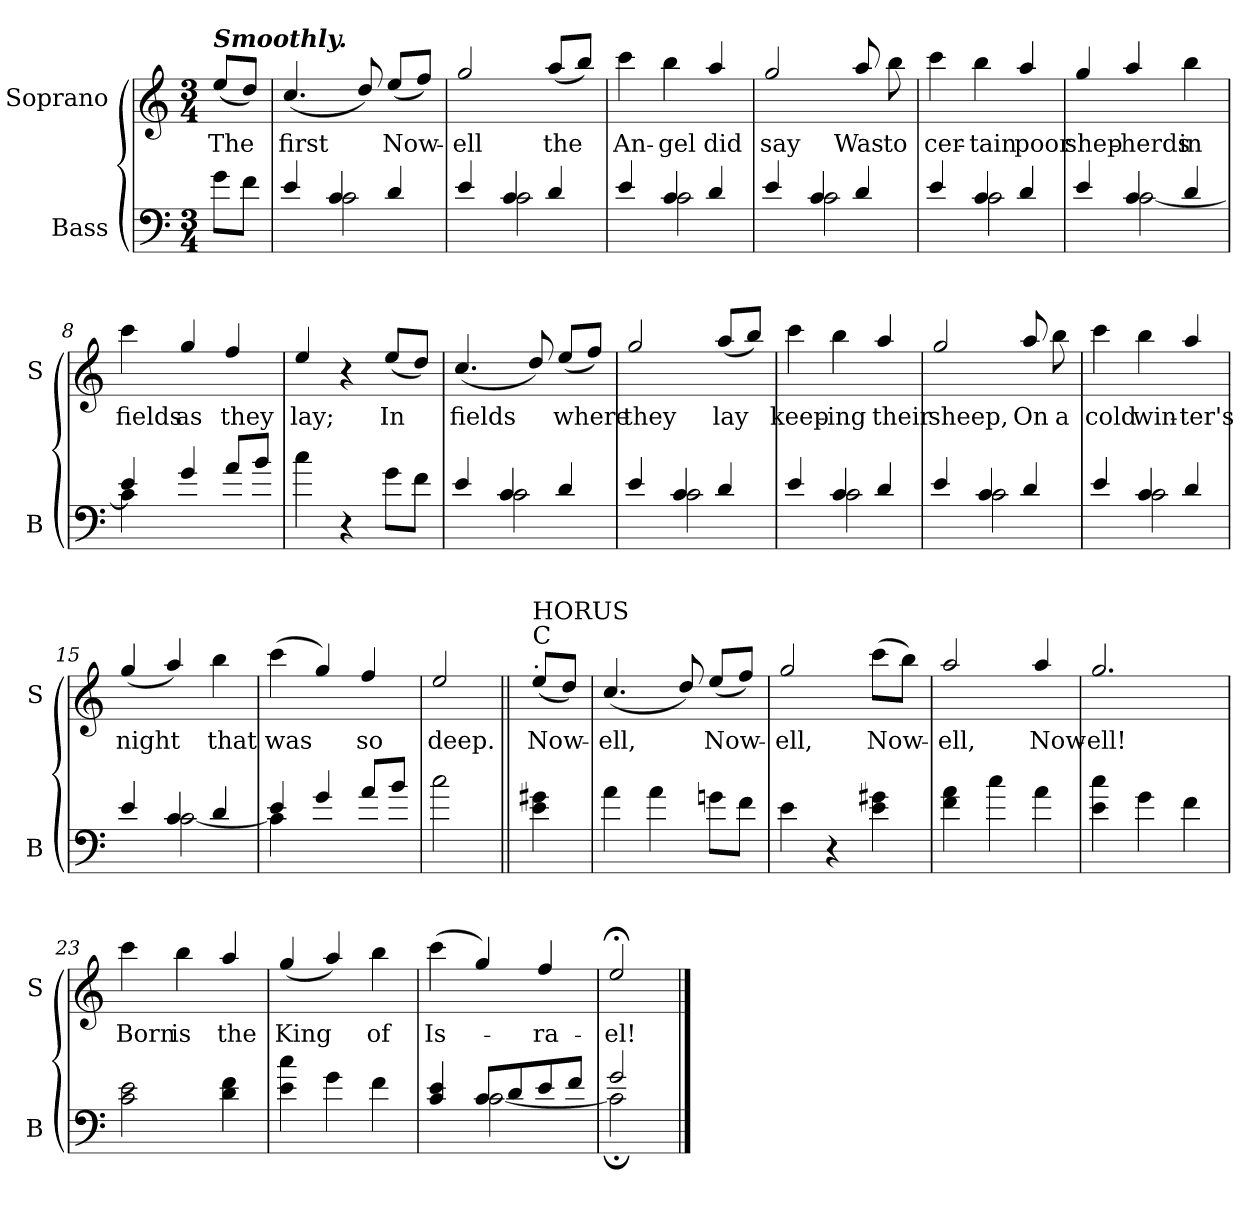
**kern	**kern	**text
*part2	*part1	*part1
*staff2	*staff1	*staff1
*I"Bass	*I"Soprano	*
*I'B	*I'S	*
*clefF4	*clefG2	*
*ITrd7c12	*ITrd7c12	*
*k[]	*k[]	*
*C:	*C:	*
*M3/4	*M3/4	*
=1	=1	=1
!	!LO:TX:a:Bi:t=Smoothly.	!
!	!	!LO:LY:b
8G\L	(<8e/L	The
8F\J	8d/J)	.
=2	=2	=2
*^	*	*
!	!	!	!LO:LY:b
4E/	4ryy	(<4.c/	first
4C/	2C\	.	.
.	.	8d/)	.
!	!	!	!LO:LY:b
4D/	.	(<8e/L	Now-
.	.	8f/J)	.
=3	=3	=3	=3
!	!	!	!LO:LY:b
4E/	4ryy	2g/	-ell
4C/	2C\	.	.
!	!	!	!LO:LY:b
4D/	.	(<8a/L	the
.	.	8b/J)	.
=4	=4	=4	=4
!	!	!	!LO:LY:b
4E/	4ryy	4cc\	An-
!	!	!	!LO:LY:b
4C/	2C\	4b\	-gel
!	!	!	!LO:LY:b
4D/	.	4a/	did
=5	=5	=5	=5
!	!	!	!LO:LY:b
4E/	4ryy	2g/	say
4C/	2C\	.	.
!	!	!	!LO:LY:b
4D/	.	8a/	Was
!	!	!	!LO:LY:b
.	.	8b\	to
=6	=6	=6	=6
!	!	!	!LO:LY:b
4E/	4ryy	4cc\	cer-
!	!	!	!LO:LY:b
4C/	2C\	4b\	-tain
!	!	!	!LO:LY:b
4D/	.	4a/	poor
=7	=7	=7	=7
!	!	!	!LO:LY:b
4E/	4ryy	4g/	shep-
!	!	!	!LO:LY:b
4C/	[<2C\	4a/	-herds
!	!	!	!LO:LY:b
4D/	.	4b\	in
=8	=8	=8	=8
!	!	!	!LO:LY:b
4E/	4C\]	4cc\	fields
!	!	!	!LO:LY:b
4G/	2ryy	4g/	as
!	!	!	!LO:LY:b
8A/L	.	4f/	they
8B/J	.	.	.
*v	*v	*	*
=9	=9	=9
!	!	!LO:LY:b
4c\	4e/	lay;
4r	4r	.
!	!	!LO:LY:b
8G\L	(<8e/L	In
8F\J	8d/J)	.
!!LO:LB:g=z
=10	=10	=10
*^	*	*
!	!	!	!LO:LY:b
4E/	4ryy	(<4.c/	fields
4C/	2C\	.	.
.	.	8d/)	.
!	!	!	!LO:LY:b
4D/	.	(<8e/L	where
.	.	8f/J)	.
=11	=11	=11	=11
!	!	!	!LO:LY:b
4E/	4ryy	2g/	they
4C/	2C\	.	.
!	!	!	!LO:LY:b
4D/	.	(<8a/L	lay
.	.	8b/J)	.
=12	=12	=12	=12
!	!	!	!LO:LY:b
4E/	4ryy	4cc\	keep-
!	!	!	!LO:LY:b
4C/	2C\	4b\	-ing
!	!	!	!LO:LY:b
4D/	.	4a/	their
=13	=13	=13	=13
!	!	!	!LO:LY:b
4E/	4ryy	2g/	sheep,
4C/	2C\	.	.
!	!	!	!LO:LY:b
4D/	.	8a/	On
!	!	!	!LO:LY:b
.	.	8b\	a
=14	=14	=14	=14
!	!	!	!LO:LY:b
4E/	4ryy	4cc\	cold
!	!	!	!LO:LY:b
4C/	2C\	4b\	win-
!	!	!	!LO:LY:b
4D/	.	4a/	-ter's
=15	=15	=15	=15
!	!	!	!LO:LY:b
4E/	4ryy	(<4g/	night
4C/	[<2C\	4a/)	.
!	!	!	!LO:LY:b
4D/	.	4b\	that
=16	=16	=16	=16
!	!	!	!LO:LY:b
4E/	4C\]	(>4cc\	was
4G/	2ryy	4g/)	.
!	!	!	!LO:LY:b
8A/L	.	4f/	so
8B/J	.	.	.
*v	*v	*	*
=17	=17	=17
!	!	!LO:LY:b
2c\	2e/	deep.
!!LO:LB:g=z
=18||	=18||	=18||
!	!LO:TX:a:t=C	!
!	!LO:TX:a:t=HORUS	!
!	!LO:TX:a:t=.	!
!	!	!LO:LY:b
4E\ 4G#X\	(<8e/L	Now-
.	8d/J)	.
=19	=19	=19
!	!	!LO:LY:b
4A\	(<4.c/	-ell,
4A\	.	.
.	8d/)	.
!	!	!LO:LY:b
8Gn\L	(<8e/L	Now-
8F\J	8f/J)	.
=20	=20	=20
!	!	!LO:LY:b
4E\	2g/	-ell,
4r	.	.
!	!	!LO:LY:b
4E\ 4G#X\	(>8cc\L	Now-
.	8b\J)	.
=21	=21	=21
!	!	!LO:LY:b
4F\ 4A\	2a/	-ell,
4c\	.	.
!	!	!LO:LY:b
4A\	4a/	Now-
=22	=22	=22
!	!	!LO:LY:b
4E\ 4c\	2.g/	-ell!
4G\	.	.
4F\	.	.
=23	=23	=23
!	!	!LO:LY:b
2C\ 2E\	4cc\	Born
!	!	!LO:LY:b
.	4b\	is
!	!	!LO:LY:b
4D\ 4F\	4a/	the
=24	=24	=24
!	!	!LO:LY:b
4E\ 4c\	(<4g/	King
4G\	4a/)	.
!	!	!LO:LY:b
4F\	4b\	of
=25	=25	=25
*^	*	*
!	!	!	!LO:LY:b
4C/ 4E/	4ryy	(>4cc\	Is-
8C/L	[<2C\	4g/)	.
8D/	.	.	.
!	!	!	!LO:LY:b
8E/	.	4f/	-ra-
8F/J	.	.	.
=26	=26	=26	=26
!	!	!	!LO:LY:b
2G/	2C;\]	2e;</	-el!
*v	*v	*	*
==	==	==
*-	*-	*-
